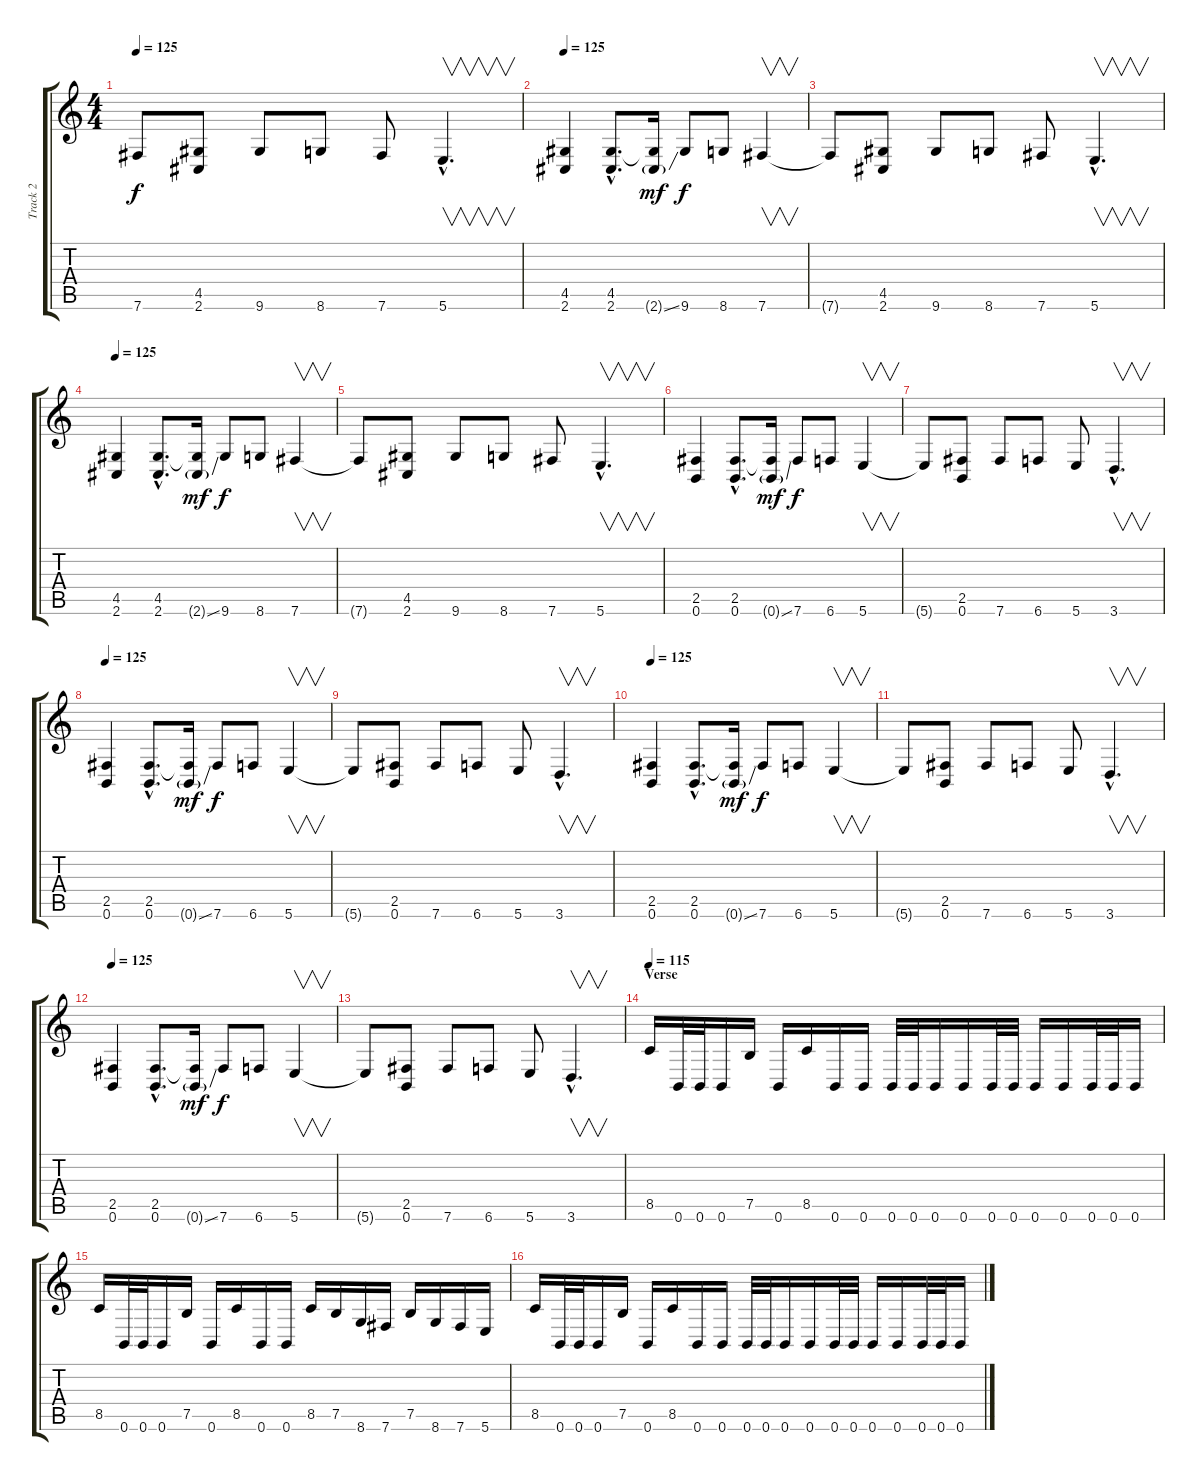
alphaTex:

\track ("Track 2" "Track 2") {instrument distortionguitar}
\staff {score tabs}
\tuning (B3 Gb3 D3 A2 E2 B1) {hide}
\ts (4 4)
\tempo 125
\clef g2
\ks c
7.6{t}.8{dy f} (4.5 2.6).8 9.6.8 8.6.8 7.6.8 5.6{hac}.4{v d} |
\tempo 125
(4.5 2.6).4 (4.5{hac} 2.6{hac}).8{d} (4.5{t} 2.6{ss g}).16{dy mf} 9.6.8{dy f} 8.6.8 7.6.4{v} |
7.6{t}.8 (4.5 2.6).8 9.6.8 8.6.8 7.6.8 5.6{hac}.4{v d} |
\tempo 125
(4.5 2.6).4 (4.5{hac} 2.6{hac}).8{d} (4.5{t} 2.6{ss g}).16{dy mf} 9.6.8{dy f} 8.6.8 7.6.4{v} |
7.6{t}.8 (4.5 2.6).8 9.6.8 8.6.8 7.6.8 5.6{hac}.4{v d} |
(2.5 0.6).4 (2.5{hac} 0.6{hac}).8{d} (2.5{t} 0.6{ss g}).16{dy mf} 7.6.8{dy f} 6.6.8 5.6.4{v} |
5.6{t}.8 (2.5 0.6).8 7.6.8 6.6.8 5.6.8 3.6{hac}.4{v d} |
\tempo 125
(2.5 0.6).4 (2.5{hac} 0.6{hac}).8{d} (2.5{t} 0.6{ss g}).16{dy mf} 7.6.8{dy f} 6.6.8 5.6.4{v} |
5.6{t}.8 (2.5 0.6).8 7.6.8 6.6.8 5.6.8 3.6{hac}.4{v d} |
\tempo 125
(2.5 0.6).4 (2.5{hac} 0.6{hac}).8{d} (2.5{t} 0.6{ss g}).16{dy mf} 7.6.8{dy f} 6.6.8 5.6.4{v} |
5.6{t}.8 (2.5 0.6).8 7.6.8 6.6.8 5.6.8 3.6{hac}.4{v d} |
\tempo 125
(2.5 0.6).4 (2.5{hac} 0.6{hac}).8{d} (2.5{t} 0.6{ss g}).16{dy mf} 7.6.8{dy f} 6.6.8 5.6.4{v} |
5.6{t}.8 (2.5 0.6).8 7.6.8 6.6.8 5.6.8 3.6{hac}.4{v d} |
\section ("" "Verse")
\tempo 115
8.5.16 0.6.32 0.6.32 0.6.16 7.5.16 0.6.16 8.5.16 0.6.16 0.6.16 0.6.32 0.6.32 0.6.16 0.6.16 0.6.32 0.6.32 0.6.16 0.6.16 0.6.32 0.6.32 0.6.16 |
8.5.16 0.6.32 0.6.32 0.6.16 7.5.16 0.6.16 8.5.16 0.6.16 0.6.16 8.5.16 7.5.16 8.6.16 7.6.16 7.5.16 8.6.16 7.6.16 5.6.16 |
8.5.16 0.6.32 0.6.32 0.6.16 7.5.16 0.6.16 8.5.16 0.6.16 0.6.16 0.6.32 0.6.32 0.6.16 0.6.16 0.6.32 0.6.32 0.6.16 0.6.16 0.6.32 0.6.32 0.6.16
